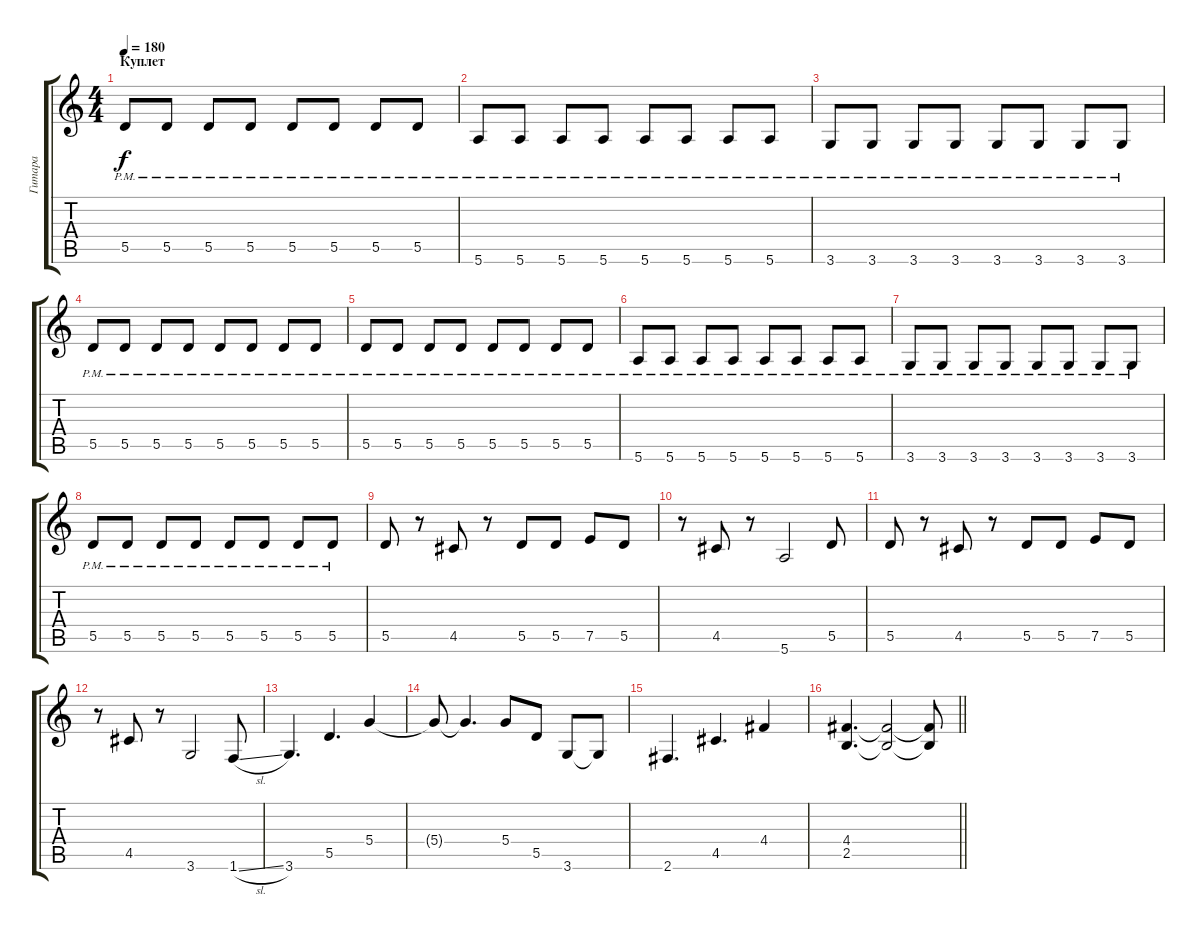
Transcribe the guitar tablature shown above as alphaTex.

\track ("Гитара" "Гитара") {instrument distortionguitar}
\staff {score tabs}
\tuning (E4 B3 G3 D3 A2 E2) {hide}
\ts (4 4)
\section ("" "Куплет")
\tempo 180
\clef g2
\ks c
5.5{pm}.8{dy f} 5.5{pm}.8 5.5{pm}.8 5.5{pm}.8 5.5{pm}.8 5.5{pm}.8 5.5{pm}.8 5.5{pm}.8 |
5.6{pm}.8 5.6{pm}.8 5.6{pm}.8 5.6{pm}.8 5.6{pm}.8 5.6{pm}.8 5.6{pm}.8 5.6{pm}.8 |
3.6{pm}.8 3.6{pm}.8 3.6{pm}.8 3.6{pm}.8 3.6{pm}.8 3.6{pm}.8 3.6{pm}.8 3.6{pm}.8 |
5.5{pm}.8 5.5{pm}.8 5.5{pm}.8 5.5{pm}.8 5.5{pm}.8 5.5{pm}.8 5.5{pm}.8 5.5{pm}.8 |
5.5{pm}.8 5.5{pm}.8 5.5{pm}.8 5.5{pm}.8 5.5{pm}.8 5.5{pm}.8 5.5{pm}.8 5.5{pm}.8 |
5.6{pm}.8 5.6{pm}.8 5.6{pm}.8 5.6{pm}.8 5.6{pm}.8 5.6{pm}.8 5.6{pm}.8 5.6{pm}.8 |
3.6{pm}.8 3.6{pm}.8 3.6{pm}.8 3.6{pm}.8 3.6{pm}.8 3.6{pm}.8 3.6{pm}.8 3.6{pm}.8 |
5.5{pm}.8 5.5{pm}.8 5.5{pm}.8 5.5{pm}.8 5.5{pm}.8 5.5{pm}.8 5.5{pm}.8 5.5{pm}.8 |
5.5.8 r.8 4.5.8 r.8 5.5.8 5.5.8 7.5.8 5.5.8 |
r.8 4.5.8 r.8 5.6.2 5.5.8 |
5.5.8 r.8 4.5.8 r.8 5.5.8 5.5.8 7.5.8 5.5.8 |
r.8 4.5.8 r.8 3.6.2 1.6{sl}.8 |
3.6.4{d} 5.5.4{d} 5.4.4 |
5.4{t}.8 5.4{t}.4{d} 5.4.8 5.5.8 3.6.8 3.6{t}.8 |
2.6.4{d} 4.5.4{d} 4.4.4 |
\barLineRight lightlight
(4.4 2.5).4{d} (4.4{t} 2.5{t}).2 (4.4{t} 2.5{t}).8
